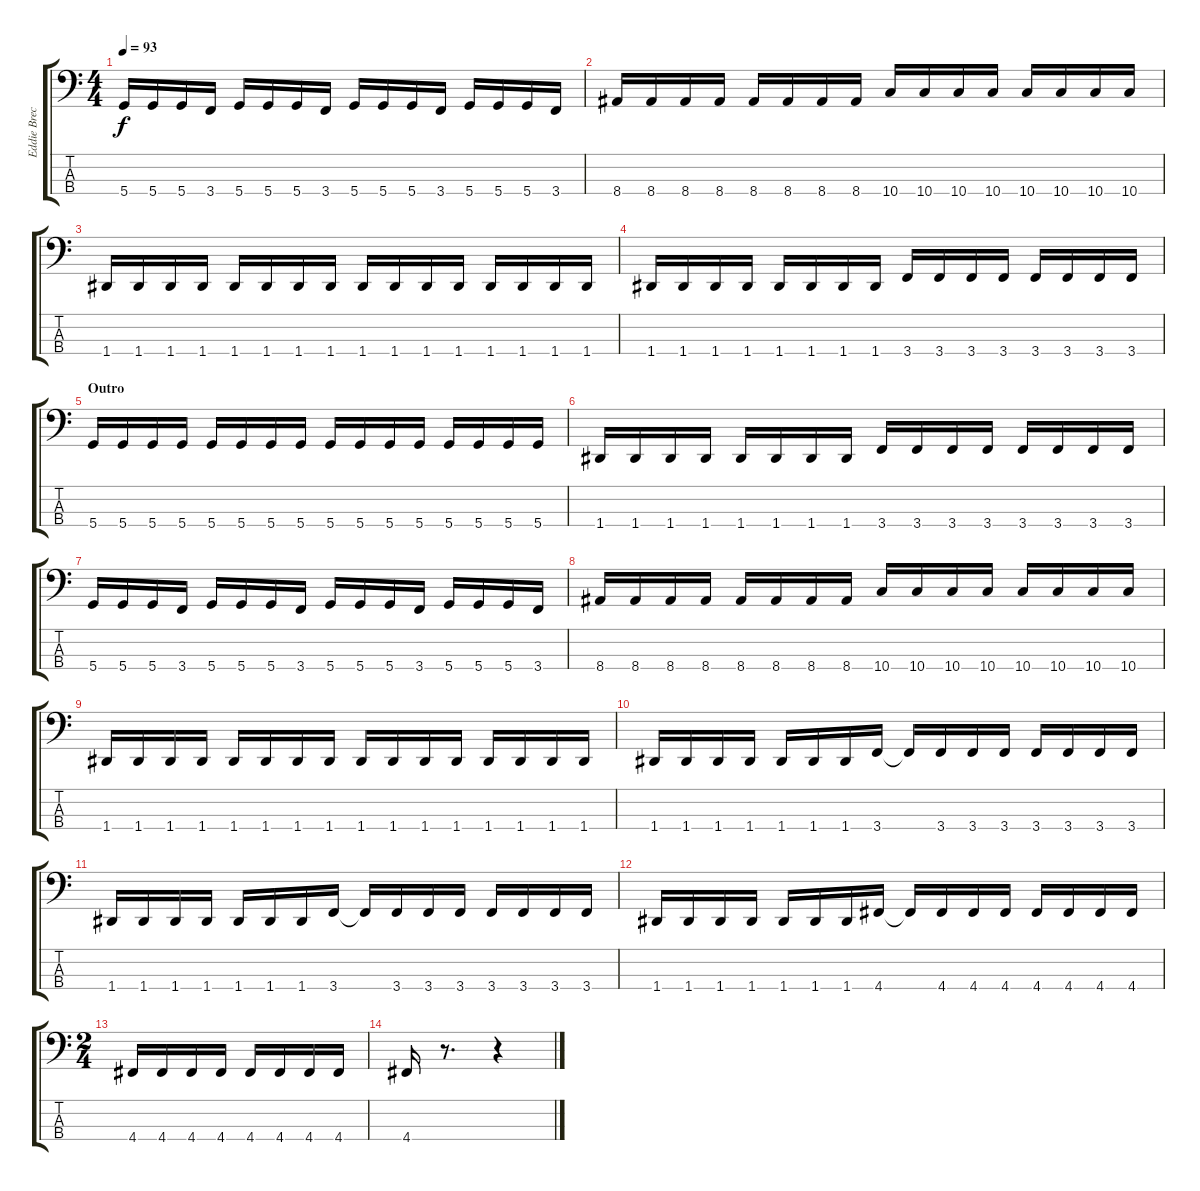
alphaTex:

\track ("Eddie Breckenridge" "Eddie Brec") {instrument electricbassfinger}
\staff {score tabs}
\tuning (G2 D2 A1 D1) {hide}
\ts (4 4)
\tempo 93
\clef f4
\ks c
5.4.16{dy f} 5.4.16 5.4.16 3.4.16 5.4.16 5.4.16 5.4.16 3.4.16 5.4.16 5.4.16 5.4.16 3.4.16 5.4.16 5.4.16 5.4.16 3.4.16 |
8.4.16 8.4.16 8.4.16 8.4.16 8.4.16 8.4.16 8.4.16 8.4.16 10.4.16 10.4.16 10.4.16 10.4.16 10.4.16 10.4.16 10.4.16 10.4.16 |
1.4.16 1.4.16 1.4.16 1.4.16 1.4.16 1.4.16 1.4.16 1.4.16 1.4.16 1.4.16 1.4.16 1.4.16 1.4.16 1.4.16 1.4.16 1.4.16 |
1.4.16 1.4.16 1.4.16 1.4.16 1.4.16 1.4.16 1.4.16 1.4.16 3.4.16 3.4.16 3.4.16 3.4.16 3.4.16 3.4.16 3.4.16 3.4.16 |
\section ("" "Outro")
5.4.16 5.4.16 5.4.16 5.4.16 5.4.16 5.4.16 5.4.16 5.4.16 5.4.16 5.4.16 5.4.16 5.4.16 5.4.16 5.4.16 5.4.16 5.4.16 |
1.4.16 1.4.16 1.4.16 1.4.16 1.4.16 1.4.16 1.4.16 1.4.16 3.4.16 3.4.16 3.4.16 3.4.16 3.4.16 3.4.16 3.4.16 3.4.16 |
5.4.16 5.4.16 5.4.16 3.4.16 5.4.16 5.4.16 5.4.16 3.4.16 5.4.16 5.4.16 5.4.16 3.4.16 5.4.16 5.4.16 5.4.16 3.4.16 |
8.4.16 8.4.16 8.4.16 8.4.16 8.4.16 8.4.16 8.4.16 8.4.16 10.4.16 10.4.16 10.4.16 10.4.16 10.4.16 10.4.16 10.4.16 10.4.16 |
1.4.16 1.4.16 1.4.16 1.4.16 1.4.16 1.4.16 1.4.16 1.4.16 1.4.16 1.4.16 1.4.16 1.4.16 1.4.16 1.4.16 1.4.16 1.4.16 |
1.4.16 1.4.16 1.4.16 1.4.16 1.4.16 1.4.16 1.4.16 3.4.16 3.4{t}.16 3.4.16 3.4.16 3.4.16 3.4.16 3.4.16 3.4.16 3.4.16 |
1.4.16 1.4.16 1.4.16 1.4.16 1.4.16 1.4.16 1.4.16 3.4.16 3.4{t}.16 3.4.16 3.4.16 3.4.16 3.4.16 3.4.16 3.4.16 3.4.16 |
1.4.16 1.4.16 1.4.16 1.4.16 1.4.16 1.4.16 1.4.16 4.4.16 4.4{t}.16 4.4.16 4.4.16 4.4.16 4.4.16 4.4.16 4.4.16 4.4.16 |
\ts (2 4)
4.4.16 4.4.16 4.4.16 4.4.16 4.4.16 4.4.16 4.4.16 4.4.16 |
4.4.16 r.8{d} r.4
